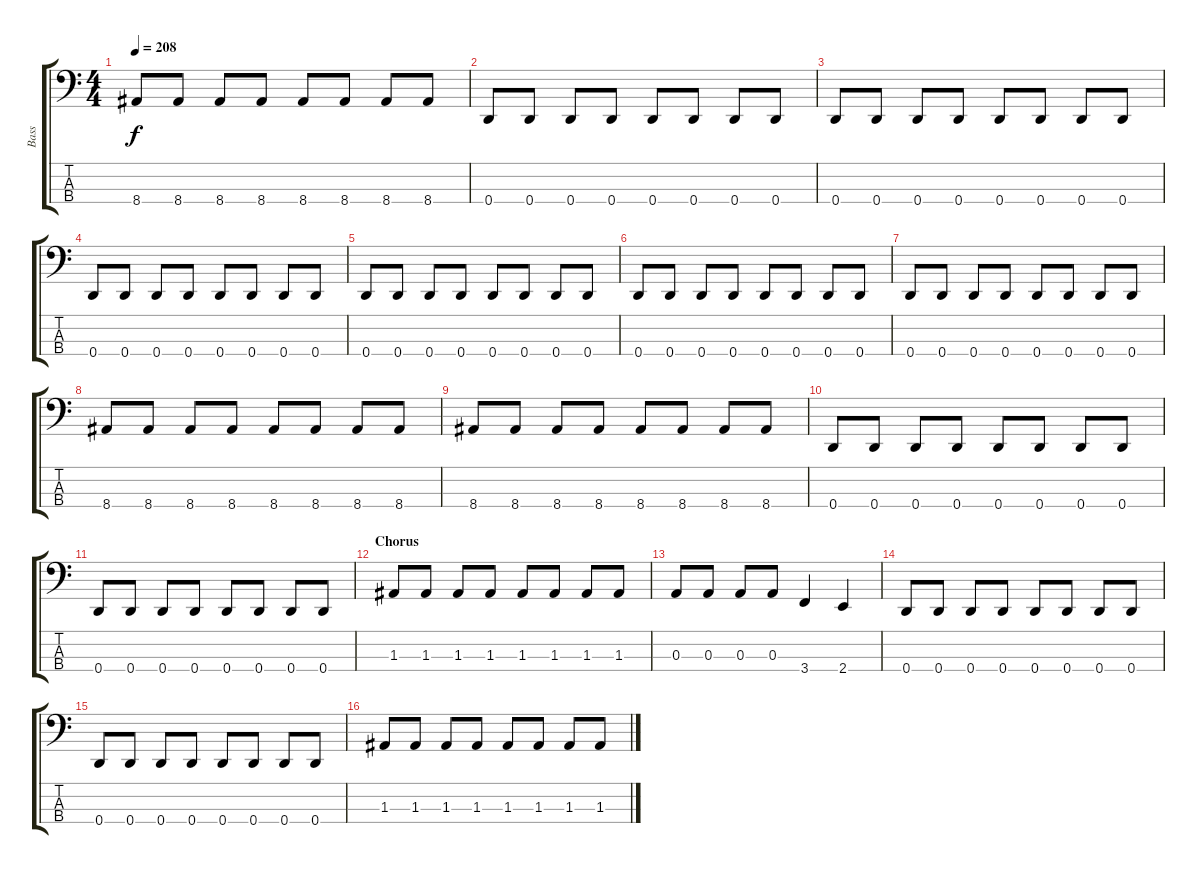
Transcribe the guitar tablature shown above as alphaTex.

\track ("Bass" "Bass") {instrument electricbassfinger}
\staff {score tabs}
\tuning (G2 D2 A1 D1) {hide}
\ts (4 4)
\tempo 208
\clef f4
\ks c
8.4.8{dy f} 8.4.8 8.4.8 8.4.8 8.4.8 8.4.8 8.4.8 8.4.8 |
0.4.8 0.4.8 0.4.8 0.4.8 0.4.8 0.4.8 0.4.8 0.4.8 |
0.4.8 0.4.8 0.4.8 0.4.8 0.4.8 0.4.8 0.4.8 0.4.8 |
0.4.8 0.4.8 0.4.8 0.4.8 0.4.8 0.4.8 0.4.8 0.4.8 |
0.4.8 0.4.8 0.4.8 0.4.8 0.4.8 0.4.8 0.4.8 0.4.8 |
0.4.8 0.4.8 0.4.8 0.4.8 0.4.8 0.4.8 0.4.8 0.4.8 |
0.4.8 0.4.8 0.4.8 0.4.8 0.4.8 0.4.8 0.4.8 0.4.8 |
8.4.8 8.4.8 8.4.8 8.4.8 8.4.8 8.4.8 8.4.8 8.4.8 |
8.4.8 8.4.8 8.4.8 8.4.8 8.4.8 8.4.8 8.4.8 8.4.8 |
0.4.8 0.4.8 0.4.8 0.4.8 0.4.8 0.4.8 0.4.8 0.4.8 |
0.4.8 0.4.8 0.4.8 0.4.8 0.4.8 0.4.8 0.4.8 0.4.8 |
\section ("" "Chorus")
1.3.8 1.3.8 1.3.8 1.3.8 1.3.8 1.3.8 1.3.8 1.3.8 |
0.3.8 0.3.8 0.3.8 0.3.8 3.4.4 2.4.4 |
0.4.8 0.4.8 0.4.8 0.4.8 0.4.8 0.4.8 0.4.8 0.4.8 |
0.4.8 0.4.8 0.4.8 0.4.8 0.4.8 0.4.8 0.4.8 0.4.8 |
1.3.8 1.3.8 1.3.8 1.3.8 1.3.8 1.3.8 1.3.8 1.3.8
